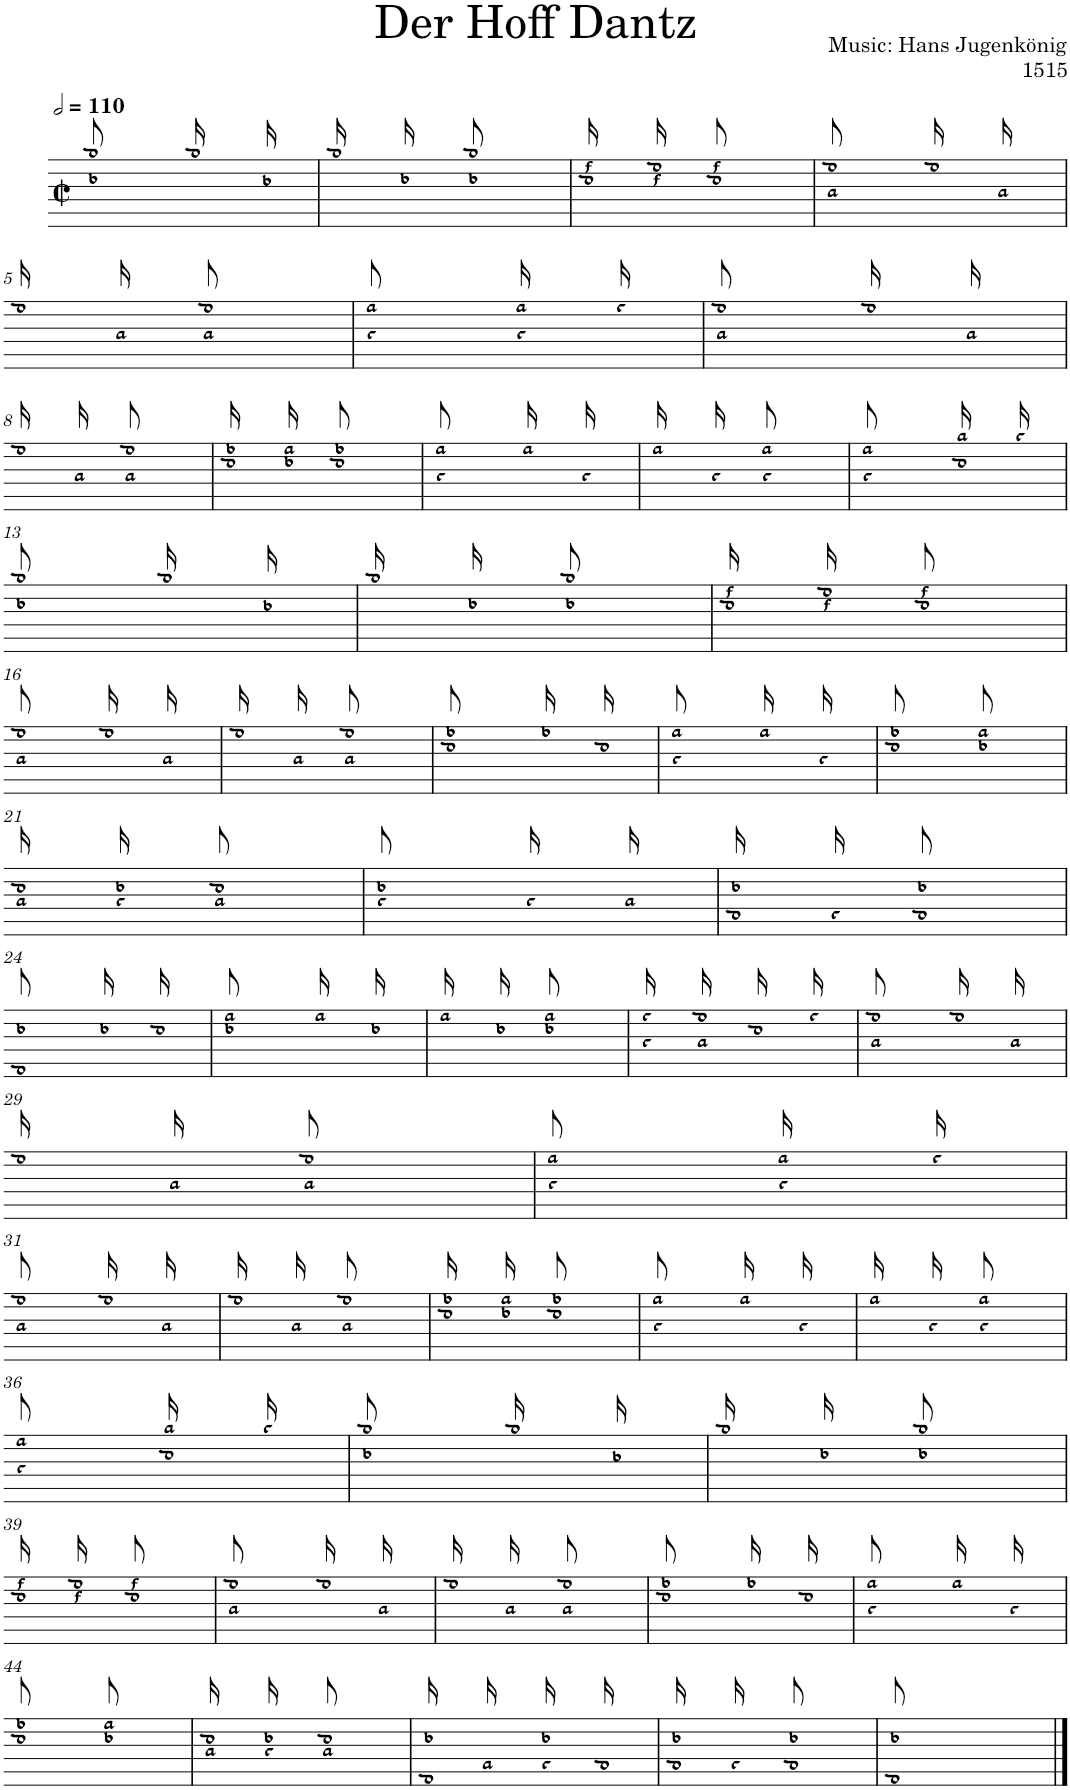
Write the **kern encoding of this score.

**kern
*part1
*staff1
*I"Lute
*I'Lte
*stria6
*k[b-e-]
*M2/2
*met(c|)
*MM220
=1
*^
*	*^
8B-/ 8b-/	8r	8r
8r	8r	8r
4r	8r	4r
.	8r	.
16b-/	16r	16r
16r	16r	16r
8r	16r	8r
.	16r	.
16B-/	16r	4r
16r	16r	.
8r	8r	.
=2	=2	=2
16b-/	16r	16r
16r	16r	16r
8r	16r	8r
.	16r	.
16B-/	16r	4r
16r	16r	.
8r	16r	.
.	16r	.
8B-/ 8b-/	8r	8r
8r	8r	8r
4r	8r	4r
.	8r	.
=3	=3	=3
16c/ 16g/	16r	16r
16r	16r	16r
8r	16r	8r
.	16r	.
16d/ 16f/	16r	16r
16r	16r	16r
8r	8r	8r
8c/ 8g/	8r	8r
8r	8r	8r
4r	8r	4r
.	8r	.
=4	=4	=4
8F/ 8f/	8r	8r
8r	8r	8r
4r	8r	4r
.	8r	.
16f/	16r	16r
16r	16r	16r
8r	16r	8r
.	16r	.
16F/	16r	4r
16r	16r	.
8r	16r	.
.	16r	.
!!LO:LB:g=z	!!	!!
=5	=5	=5
16f/	16r	16r
16r	16r	16r
8r	16r	8r
.	16r	.
16F/	16r	4r
16r	16r	.
8r	8r	.
8F/ 8f/	8r	8r
8r	8r	8r
4r	8r	4r
.	8r	.
=6	=6	=6
8G/ 8d/	8r	8r
8r	8r	8r
4r	8r	4r
.	8r	.
16G/ 16d/	16r	16r
16r	16r	16r
8r	16r	8r
.	16r	.
16e/	16r	16r
16r	16r	16r
8r	8r	8r
=7	=7	=7
8F/ 8f/	8r	8r
8r	8r	8r
4r	8r	4r
.	8r	.
16f/	16r	16r
16r	16r	16r
8r	16r	8r
.	16r	.
16F/	16r	4r
16r	16r	.
8r	16r	.
.	16r	.
!!LO:LB:g=z	!!	!!
=8	=8	=8
16f/	16r	16r
16r	16r	16r
8r	16r	8r
.	16r	.
16F/	16r	4r
16r	16r	.
8r	8r	.
8F/ 8f/	8r	8r
8r	8r	8r
4r	8r	4r
.	8r	.
=9	=9	=9
16c/ 16e-/	16r	16r
16r	16r	16r
8r	16r	8r
.	16r	.
16B-/ 16d/	16r	16r
16r	16r	16r
8r	8r	8r
8c/ 8e-/	8r	8r
8r	8r	8r
4r	8r	4r
.	8r	.
=10	=10	=10
8G/ 8d/	8r	8r
8r	8r	8r
4r	8r	4r
.	8r	.
16d/	16r	16r
16r	16r	16r
8r	16r	8r
.	16r	.
16G/	16r	4r
16r	16r	.
8r	16r	.
.	16r	.
=11	=11	=11
16d/	16r	16r
16r	16r	16r
8r	16r	8r
.	16r	.
16G/	16r	4r
16r	16r	.
8r	8r	.
8G/ 8d/	8r	8r
8r	8r	8r
4r	8r	4r
.	8r	.
=12	=12	=12
8G/ 8d/	8r	8r
8r	8r	8r
4r	8r	4r
.	16r	.
.	16r	.
16c/ 16g/	16r	16r
16r	16r	16r
8r	16r	8r
.	16r	.
16a/	16r	16r
16r	16r	16r
8r	8r	8r
!!LO:LB:g=z	!!	!!
=13	=13	=13
8B-/ 8b-/	8r	8r
8r	8r	8r
4r	8r	4r
.	8r	.
16b-/	16r	16r
16r	16r	16r
8r	16r	8r
.	16r	.
16B-/	16r	4r
16r	16r	.
8r	16r	.
.	16r	.
=14	=14	=14
16b-/	16r	16r
16r	16r	16r
8r	16r	8r
.	16r	.
16B-/	16r	4r
16r	16r	.
8r	16r	.
.	16r	.
8B-/ 8b-/	8r	8r
8r	8r	8r
4r	8r	4r
.	8r	.
=15	=15	=15
16c/ 16g/	16r	16r
16r	16r	16r
8r	16r	8r
.	16r	.
16d/ 16f/	16r	16r
16r	16r	16r
8r	16r	8r
.	16r	.
8c/ 8g/	8r	8r
8r	8r	8r
4r	8r	4r
.	8r	.
!!LO:LB:g=z	!!	!!
=16	=16	=16
8F/ 8f/	8r	8r
8r	8r	8r
4r	8r	4r
.	8r	.
16f/	16r	16r
16r	16r	16r
8r	16r	8r
.	16r	.
16F/	16r	4r
16r	16r	.
8r	16r	.
.	16r	.
=17	=17	=17
16f/	16r	16r
16r	16r	16r
8r	16r	8r
.	16r	.
16F/	16r	4r
16r	16r	.
8r	8r	.
8F/ 8f/	8r	8r
8r	8r	8r
4r	8r	4r
.	8r	.
=18	=18	=18
8c/ 8e-/	8r	8r
8r	8r	8r
4r	8r	4r
.	16r	.
.	16r	.
16e-/	16r	16r
16r	16r	16r
8r	16r	8r
.	16r	.
16c/	16r	4r
16r	16r	.
8r	16r	.
.	16r	.
=19	=19	=19
8G/ 8d/	8r	8r
8r	8r	8r
4r	8r	4r
.	8r	.
16d/	16r	16r
16r	16r	16r
8r	16r	8r
.	16r	.
16G/	16r	4r
16r	16r	.
8r	16r	.
.	16r	.
=20	=20	=20
8c/ 8e-/	8r	8r
8r	8r	8r
4r	8r	4r
.	8r	.
8B-/ 8d/	8r	8r
8r	8r	8r
4r	8r	4r
.	8r	.
!!LO:LB:g=z	!!	!!
=21	=21	=21
16F/ 16c/	16r	16r
16r	16r	16r
8r	16r	8r
.	16r	.
16G/ 16B-/	16r	16r
16r	16r	16r
8r	16r	8r
.	16r	.
8F/ 8c/	8r	8r
8r	8r	8r
4r	8r	4r
.	8r	.
=22	=22	=22
8G/ 8B-/	8r	8r
8r	8r	8r
4r	8r	4r
.	8r	.
16G/	16r	2r
16r	16r	.
8r	16r	.
.	16r	.
16F/	16r	.
8r	16r	.
.	8r	.
16r	.	.
=23	=23	=23
16E-/ 16B-/	16r	16r
16r	16r	16r
8r	16r	8r
.	16r	.
16D/	16r	4r
16r	16r	.
8r	8r	.
8E-/ 8B-/	8r	8r
8r	8r	8r
4r	8r	4r
.	8r	.
!!LO:LB:g=z	!!	!!
=24	=24	=24
8BB-/ 8B-/	8r	8r
8r	8r	8r
4r	8r	4r
.	8r	.
16B-/	16r	16r
16r	16r	16r
8r	16r	8r
.	16r	.
16c/	16r	16r
16r	16r	16r
8r	16r	8r
.	16r	.
=25	=25	=25
8B-/ 8d/	8r	8r
8r	8r	8r
4r	8r	4r
.	16r	.
.	16r	.
16d/	16r	16r
16r	16r	16r
8r	16r	8r
.	16r	.
16B-/	16r	4r
16r	16r	.
8r	16r	.
.	16r	.
=26	=26	=26
16d/	16r	16r
16r	16r	16r
8r	16r	8r
.	16r	.
16B-/	16r	4r
16r	16r	.
8r	8r	.
8B-/ 8d/	8r	8r
8r	8r	8r
4r	8r	4r
.	8r	.
=27	=27	=27
16G/ 16e/	16r	16r
16r	16r	16r
8r	16r	8r
.	16r	.
16F/ 16f/	16r	16r
16r	16r	16r
8r	16r	8r
.	16r	.
16c/	16r	4r
16r	16r	.
8r	16r	.
.	16r	.
16e/	16r	16r
16r	16r	16r
8r	8r	8r
=28	=28	=28
8F/ 8f/	8r	8r
8r	8r	8r
4r	8r	4r
.	8r	.
16f/	16r	16r
16r	16r	16r
8r	16r	8r
.	16r	.
16F/	16r	4r
16r	16r	.
8r	16r	.
.	16r	.
!!LO:LB:g=z	!!	!!
=29	=29	=29
16f/	16r	16r
16r	16r	16r
8r	16r	8r
.	16r	.
16F/	16r	4r
16r	16r	.
8r	8r	.
8F/ 8f/	8r	8r
8r	8r	8r
4r	8r	4r
.	8r	.
=30	=30	=30
8G/ 8d/	8r	8r
8r	8r	8r
4r	8r	4r
.	8r	.
16G/ 16d/	16r	16r
16r	16r	16r
8r	16r	8r
.	16r	.
16e/	16r	16r
16r	16r	16r
8r	8r	8r
!!LO:LB:g=z	!!	!!
=31	=31	=31
8F/ 8f/	8r	8r
8r	8r	8r
4r	8r	4r
.	8r	.
16f/	16r	16r
16r	16r	16r
8r	16r	8r
.	16r	.
16F/	16r	4r
16r	16r	.
8r	16r	.
.	16r	.
=32	=32	=32
16f/	16r	16r
16r	16r	16r
8r	16r	8r
.	16r	.
16F/	16r	4r
16r	16r	.
8r	8r	.
8F/ 8f/	8r	8r
8r	8r	8r
4r	8r	4r
.	8r	.
=33	=33	=33
16c/ 16e-/	16r	16r
16r	16r	16r
8r	16r	8r
.	16r	.
16B-/ 16d/	16r	16r
16r	16r	16r
8r	8r	8r
8c/ 8e-/	8r	8r
8r	8r	8r
4r	8r	4r
.	8r	.
=34	=34	=34
8G/ 8d/	8r	8r
8r	8r	8r
4r	8r	4r
.	8r	.
16d/	16r	16r
16r	16r	16r
8r	16r	8r
.	16r	.
16G/	16r	4r
16r	16r	.
8r	16r	.
.	16r	.
=35	=35	=35
16d/	16r	16r
16r	16r	16r
8r	16r	8r
.	16r	.
16G/	16r	4r
16r	16r	.
8r	8r	.
8G/ 8d/	8r	8r
8r	8r	8r
4r	8r	4r
.	8r	.
!!LO:LB:g=z	!!	!!
=36	=36	=36
8G/ 8d/	8r	8r
8r	8r	8r
4r	8r	4r
.	8r	.
16c/ 16g/	16r	16r
16r	16r	16r
8r	16r	8r
.	16r	.
16a/	16r	16r
16r	16r	16r
8r	8r	8r
=37	=37	=37
8B-/ 8b-/	8r	8r
8r	8r	8r
4r	8r	4r
.	8r	.
16b-/	16r	16r
16r	16r	16r
8r	16r	8r
.	16r	.
16B-/	16r	4r
16r	16r	.
8r	16r	.
.	16r	.
=38	=38	=38
16b-/	16r	16r
16r	16r	16r
8r	16r	8r
.	16r	.
16B-/	16r	4r
16r	16r	.
8r	16r	.
.	16r	.
8B-/ 8b-/	8r	8r
8r	8r	8r
4r	8r	4r
.	8r	.
!!LO:LB:g=z	!!	!!
=39	=39	=39
16c/ 16g/	16r	16r
16r	16r	16r
8r	16r	8r
.	16r	.
16d/ 16f/	16r	16r
16r	16r	16r
8r	16r	8r
.	16r	.
8c/ 8g/	8r	8r
8r	8r	8r
4r	8r	4r
.	8r	.
=40	=40	=40
8F/ 8f/	8r	8r
8r	8r	8r
4r	8r	4r
.	16r	.
.	16r	.
16f/	16r	16r
16r	16r	16r
8r	16r	8r
.	16r	.
16F/	16r	4r
16r	16r	.
8r	16r	.
.	16r	.
=41	=41	=41
16f/	16r	16r
16r	16r	16r
8r	16r	8r
.	16r	.
16F/	16r	4r
16r	16r	.
8r	16r	.
.	16r	.
8F/ 8f/	8r	8r
8r	8r	8r
4r	8r	4r
.	8r	.
=42	=42	=42
8c/ 8e-/	8r	8r
8r	8r	8r
4r	8r	4r
.	8r	.
16e-/	16r	16r
16r	16r	16r
8r	16r	8r
.	16r	.
16c/	16r	4r
16r	16r	.
8r	8r	.
=43	=43	=43
8G/ 8d/	8r	8r
8r	8r	8r
4r	8r	4r
.	8r	.
16d/	16r	16r
16r	16r	16r
8r	16r	8r
.	16r	.
16G/	16r	4r
16r	16r	.
8r	16r	.
.	16r	.
!!LO:LB:g=z	!!	!!
=44	=44	=44
8c/ 8e-/	8r	8r
8r	8r	8r
4r	8r	4r
.	8r	.
8B-/ 8d/	8r	8r
8r	8r	8r
4r	8r	4r
.	8r	.
=45	=45	=45
16F/ 16c/	16r	16r
16r	16r	16r
8r	16r	8r
.	16r	.
16G/ 16B-/	16r	16r
16r	16r	16r
8r	16r	8r
.	16r	.
8F/ 8c/	8r	8r
8r	8r	8r
4r	8r	4r
.	8r	.
=46	=46	=46
16BB-/ 16B-/	16r	16r
16r	16r	16r
8r	16r	8r
.	16r	.
16C/	16r	4r
16r	16r	.
8r	16r	.
.	16r	.
16D/ 16B-/	16r	16r
16r	16r	16r
8r	16r	8r
.	16r	.
16E-/	16r	4r
16r	16r	.
8r	16r	.
.	16r	.
=47	=47	=47
16E-/ 16B-/	16r	16r
16r	16r	16r
8r	16r	8r
.	16r	.
16D/	16r	4r
16r	16r	.
8r	16r	.
.	16r	.
8E-/ 8B-/	8r	8r
8r	8r	8r
4r	8r	4r
.	8r	.
=48	=48	=48
8BB-/ 8B-/	8r	8r
8r	8r	8r
4r	8r	4r
.	8r	.
2r	8r	2r
.	8r	.
.	4r	.
*v	*v	*v
==
*-
